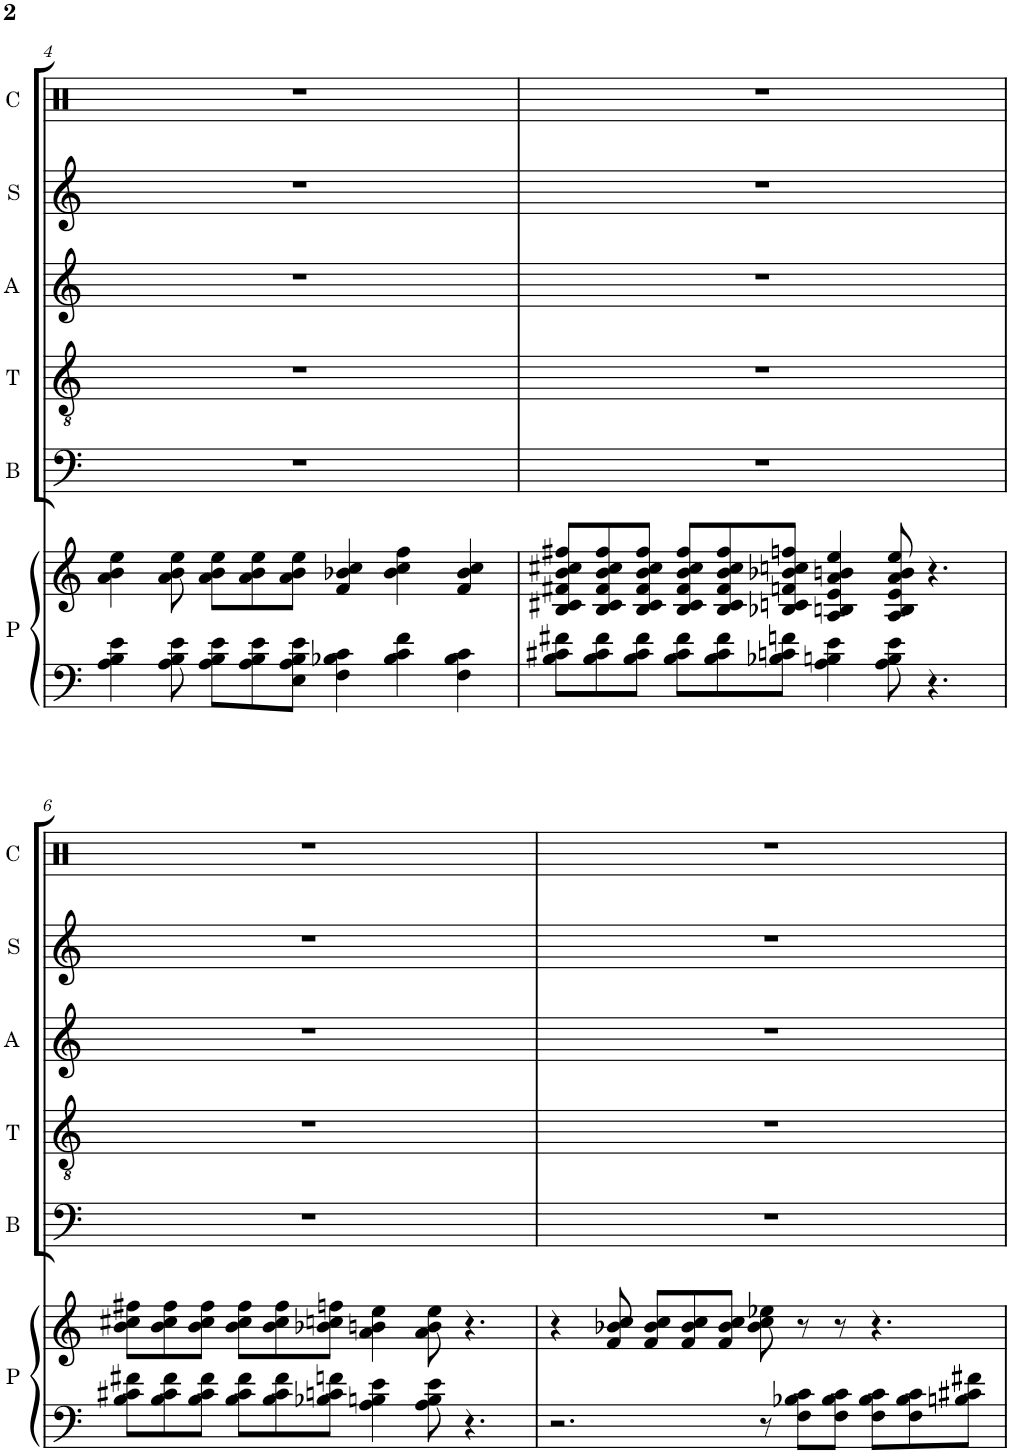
**kern	**kern	**kern	**kern	**kern	**kern	**kern
*part6	*part6	*part5	*part4	*part3	*part2	*part1
*staff7	*staff6	*staff5	*staff4	*staff3	*staff2	*staff1
*I"Piano	*	*I"Bass	*I"Tenor	*I"Alto	*I"Soprano	*I"Claps
*I'P	*	*I'B	*I'T	*I'A	*I'S	*I'C
!!LO:PB:g=z
*clefF4	*clefG2	*clefF4	*clefGv2	*clefG2	*clefG2	*clefX
*	*	*	*	*	*	*Trd14c24
*k[]	*k[]	*k[]	*k[]	*k[]	*k[]	*k[]
*M12/8	*M12/8	*M12/8	*M12/8	*M12/8	*M12/8	*M12/8
=4	=4	=4	=4	=4	=4	=4
4A\ 4B\ 4e\	4a\ 4b\ 4ee\	1.r	1.r	1.r	1.r	1.r
8A\ 8B\ 8e\	8a\ 8b\ 8ee\	.	.	.	.	.
8A\ 8B\ 8e\L	8a\ 8b\ 8ee\L	.	.	.	.	.
8A\ 8B\ 8e\	8a\ 8b\ 8ee\	.	.	.	.	.
8E\ 8A\ 8B\ 8e\J	8a\ 8b\ 8ee\J	.	.	.	.	.
4F\ 4B-X\ 4c\	4f/ 4b-X/ 4cc/	.	.	.	.	.
4B-\ 4c\ 4f\	4b-\ 4cc\ 4ff\	.	.	.	.	.
4F\ 4B-\ 4c\	4f/ 4b-/ 4cc/	.	.	.	.	.
=5	=5	=5	=5	=5	=5	=5
8B\ 8c#X\ 8f#X\L	8B/ 8c#X/ 8f#X/ 8b/ 8cc#X/ 8ff#X/L	1.r	1.r	1.r	1.r	1.r
8B\ 8c#\ 8f#\	8B/ 8c#/ 8f#/ 8b/ 8cc#/ 8ff#/	.	.	.	.	.
8B\ 8c#\ 8f#\J	8B/ 8c#/ 8f#/ 8b/ 8cc#/ 8ff#/J	.	.	.	.	.
8B\ 8c#\ 8f#\L	8B/ 8c#/ 8f#/ 8b/ 8cc#/ 8ff#/L	.	.	.	.	.
8B\ 8c#\ 8f#\	8B/ 8c#/ 8f#/ 8b/ 8cc#/ 8ff#/	.	.	.	.	.
8B-X\ 8cn\ 8fn\J	8B-X/ 8cn/ 8fn/ 8b-X/ 8ccn/ 8ffn/J	.	.	.	.	.
4A\ 4Bn\ 4e\	4A/ 4Bn/ 4e/ 4a/ 4bn/ 4ee/	.	.	.	.	.
8A\ 8B\ 8e\	8A/ 8B/ 8e/ 8a/ 8b/ 8ee/	.	.	.	.	.
4.r	4.r	.	.	.	.	.
!!LO:LB:g=z
=6	=6	=6	=6	=6	=6	=6
*	*	*	*	*	*	*clefX
8B\ 8c#X\ 8f#X\L	8b\ 8cc#X\ 8ff#X\L	1.r	1.r	1.r	1.r	1.r
8B\ 8c#\ 8f#\	8b\ 8cc#\ 8ff#\	.	.	.	.	.
8B\ 8c#\ 8f#\J	8b\ 8cc#\ 8ff#\J	.	.	.	.	.
8B\ 8c#\ 8f#\L	8b\ 8cc#\ 8ff#\L	.	.	.	.	.
8B\ 8c#\ 8f#\	8b\ 8cc#\ 8ff#\	.	.	.	.	.
8B-X\ 8cn\ 8fn\J	8b-X\ 8ccn\ 8ffn\J	.	.	.	.	.
4A\ 4Bn\ 4e\	4a\ 4bn\ 4ee\	.	.	.	.	.
8A\ 8B\ 8e\	8a\ 8b\ 8ee\	.	.	.	.	.
4.r	4.r	.	.	.	.	.
=7	=7	=7	=7	=7	=7	=7
2.r	4r	1.r	1.r	1.r	1.r	1.r
.	8f/ 8b-X/ 8cc/	.	.	.	.	.
.	8f/ 8b-/ 8cc/L	.	.	.	.	.
.	8f/ 8b-/ 8cc/	.	.	.	.	.
.	8f/ 8b-/ 8cc/J	.	.	.	.	.
8r	8b-\ 8cc\ 8ee-X\	.	.	.	.	.
8F\ 8B-X\ 8c\L	8r	.	.	.	.	.
8F\ 8B-\ 8c\J	8r	.	.	.	.	.
8F\ 8B-\ 8c\L	4.r	.	.	.	.	.
8F\ 8B-\ 8c\	.	.	.	.	.	.
8Bn\ 8c#X\ 8f#X\J	.	.	.	.	.	.
=	=	=	=	=	=	=
*-	*-	*-	*-	*-	*-	*-
